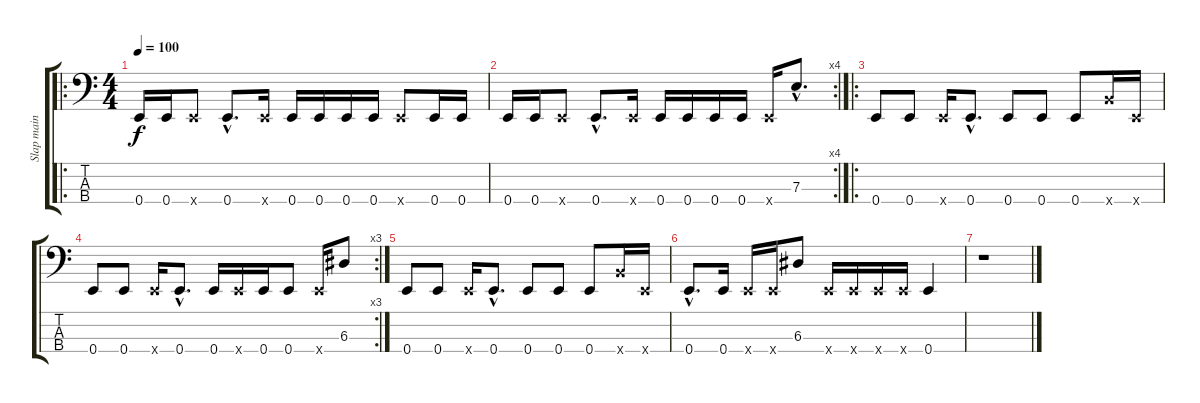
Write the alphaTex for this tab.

\track ("Slap main" "Slap main") {instrument slapbass1}
\staff {score tabs}
\tuning (G2 D2 A1 E1) {hide}
\ro
\ts (4 4)
\tempo 100
\clef f4
\ks c
0.4.16{dy f} 0.4.16 0.4{x}.8 0.4{hac}.8{d} 0.4{x}.16 0.4.16 0.4.16 0.4.16 0.4.16 0.4{x}.8 0.4.16 0.4.16 |
\rc 4
0.4.16 0.4.16 0.4{x}.8 0.4{hac}.8{d} 0.4{x}.16 0.4.16 0.4.16 0.4.16 0.4.16 0.4{x}.16 7.3{hac}.8{d} |
\ro
0.4.8 0.4.8 0.4{x}.16 0.4{hac}.8{d} 0.4.8 0.4.8 0.4.8 7.4{x}.16 0.4{x}.16 |
\rc 3
0.4.8 0.4.8 0.4{x}.16 0.4{hac}.8{d} 0.4.16 0.4{x}.16 0.4.16 0.4.8 0.4{x}.16 6.3.8 |
0.4.8 0.4.8 0.4{x}.16 0.4{hac}.8{d} 0.4.8 0.4.8 0.4.8 7.4{x}.16 0.4{x}.16 |
0.4{hac}.8{d} 0.4.16 0.4{x}.16 0.4{x}.16 6.3.8 0.4{x}.16 0.4{x}.16 0.4{x}.16 0.4{x}.16 0.4.4 |
r.1
